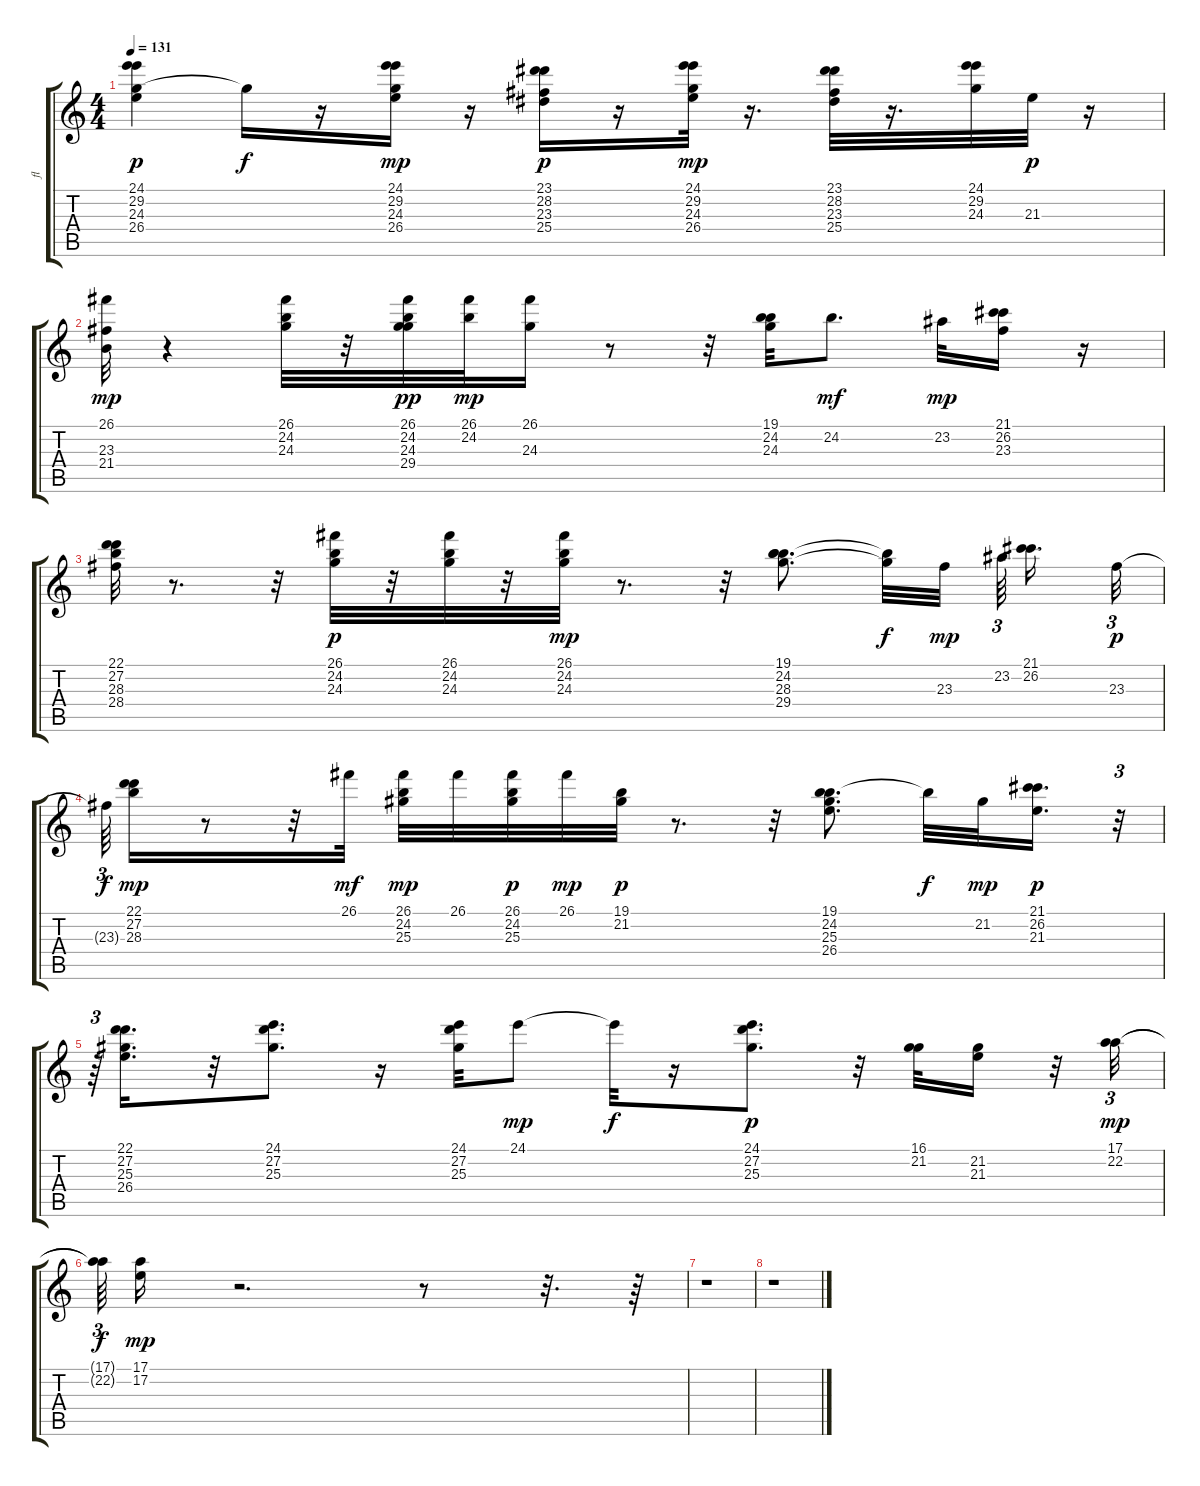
\track ("fl" "fl") {instrument flute}
\staff {score tabs}
\tuning (E4 B3 G3 D3 A2 E2) {hide}
\ts (4 4)
\tempo 131
\clef g2
\ks c
(24.1 29.2 24.3 26.4).4{dy p} 24.3{t}.16{dy f} r.16 (24.1 29.2 24.3 26.4).16{dy mp} r.16 (23.1 28.2 23.3 25.4).16{dy p} r.16 (24.1 29.2 24.3 26.4).32{dy mp} r.16{d} (23.1 28.2 23.3 25.4).32 r.16{d} (24.1 29.2 24.3).32 21.3.32{dy p} r.16 |
(26.1 23.3 21.4).32{dy mp} r.4 (26.1 24.2 24.3).32 r.32 (26.1 24.2 24.3 29.4).32{dy pp} (26.1 24.2).32{dy mp} (26.1 24.3).16 r.8 r.32 (19.1 24.2 24.3).32 24.2.8{d dy mf} 23.2.32{dy mp} (21.1 26.2 23.3).16 r.16 |
(22.1 27.2 28.3 28.4).32 r.8{d} r.32 (26.1 24.2 24.3).32{dy p} r.32 (26.1 24.2 24.3).32 r.32 (26.1 24.2 24.3).32{dy mp} r.8{d} r.32 (19.1 24.2 28.3 29.4).8{d} (28.3{t} 29.4{t}).32{dy f} 23.3.32{dy mp beam splitsecondary} 23.2.64{tu (3 2) beam splitsecondary} (21.1 26.2).16{d} 23.3.32{tu (3 2) dy p} |
23.3{t}.64{tu (3 2) dy f} (22.1 27.2 28.3).16{dy mp} r.8 r.32 26.1.32{dy mf} (26.1 24.2 25.3).32{dy mp} 26.1.32 (26.1 24.2 25.3).32{dy p} 26.1.32{dy mp} (19.1 21.2).32{dy p} r.8{d} r.32 (19.1 24.2 25.3 26.4).8{d} 24.2{t}.32{dy f} 21.2.32{dy mp} (21.1 26.2 21.3).16{d dy p} r.32{tu (3 2)} |
r.64{tu (3 2)} (22.1 27.2 25.3 26.4).16{d} r.32 (24.1 27.2 25.3).8{d} r.16 (24.1 27.2 25.3).32 24.1.8{dy mp} 24.1{t}.32{dy f} r.16 (24.1 27.2 25.3).8{d dy p} r.32 (16.1 21.2).32 (21.2 21.3).16 r.32 (17.1 22.2).32{tu (3 2) dy mp} |
(17.1{t} 22.2{t}).64{tu (3 2) dy f} (17.1 17.2).16{dy mp} r.2{d} r.8 r.32{d} r.64 |
r.1 |
r.1
